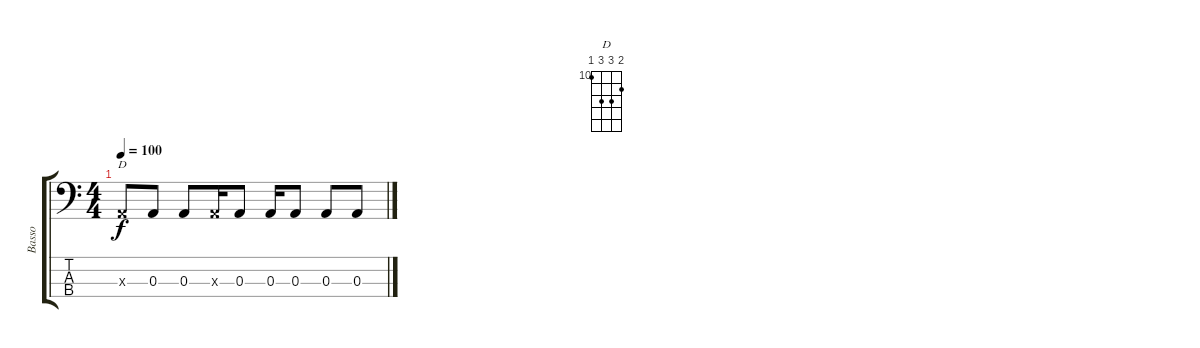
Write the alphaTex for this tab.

\track ("Basso" "Basso") {instrument electricbasspick}
\staff {score tabs}
\tuning (G2 D2 A1 E1) {hide}
\chord ("D" 11 12 12 10) {firstfret 10}
\ts (4 4)
\tempo 100
\clef f4
\ks c
0.3{x}.8{ch "D" dy f} 0.3.8 0.3.8 0.3{x}.16 0.3.8 0.3.16 0.3.8 0.3.8 0.3.8
